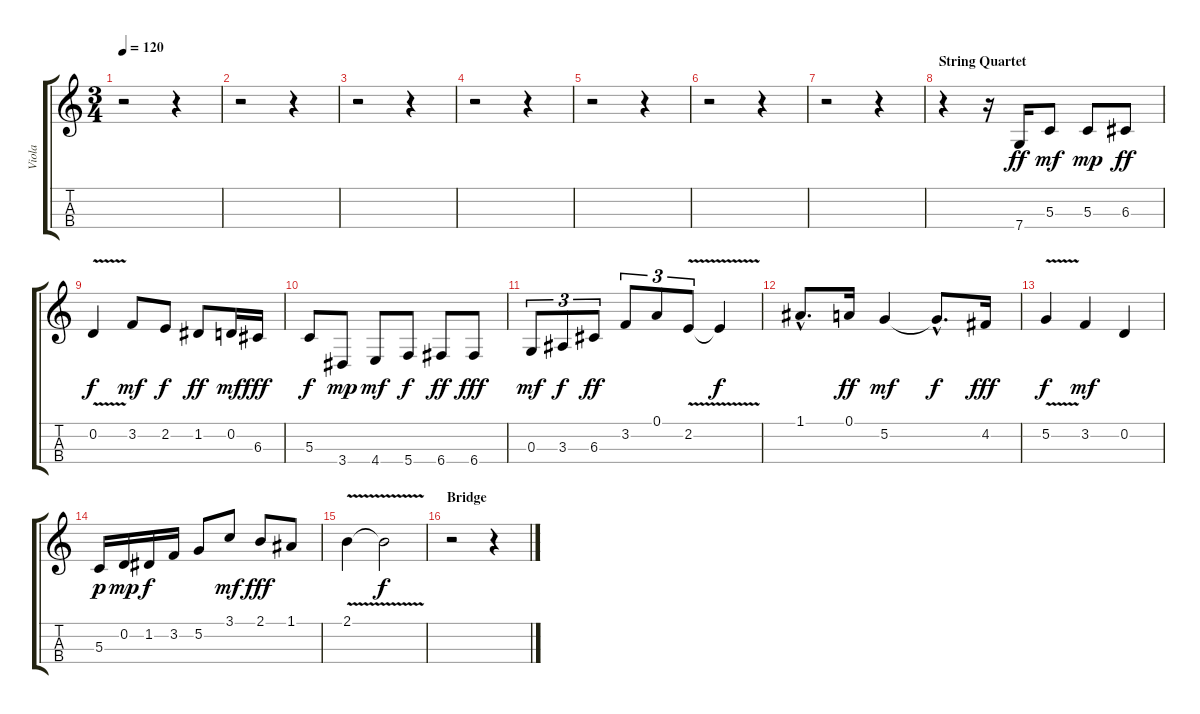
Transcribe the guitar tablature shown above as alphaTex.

\track ("Viola" "Viola") {instrument viola}
\staff {score tabs}
\tuning (A4 D4 G3 C3) {hide}
\ts (3 4)
\tempo 120
\clef g2
\ks c
r.2{dy ff} r.4 |
r.2 r.4 |
r.2 r.4 |
r.2 r.4 |
r.2 r.4 |
r.2 r.4 |
r.2 r.4 |
\section ("" "String Quartet")
r.4 r.16 7.4.16 5.3.8{dy mf} 5.3.8{dy mp} 6.3.8{dy ff} |
0.2{v}.4{dy f} 3.2.8{dy mf} 2.2.8{dy f} 1.2.8{dy ff} 0.2.16{dy mf} 6.3.16{dy fff} |
5.3.8{dy f volume 13} 3.4.8{dy mp} 4.4.8{dy mf} 5.4.8{dy f} 6.4.8{dy ff} 6.4.8{dy fff} |
0.3.8{tu (3 2) dy mf} 3.3.8{tu (3 2) dy f} 6.3.8{tu (3 2) dy ff} 3.2.8{tu (3 2)} 0.1.8{tu (3 2)} 2.2{v}.8{tu (3 2)} 2.2{t}.4{dy f} |
1.1{hac}.8{d} 0.1.16{dy ff} 5.2.4{dy mf} 5.2{hac t}.8{d dy f} 4.2.16{dy fff} |
5.2{v}.4{dy f} 3.2.4{dy mf} 0.2.4 |
5.3.16{dy p} 0.2.16{dy mp} 1.2.16{dy f} 3.2.16 5.2.8 3.1.8{dy mf} 2.1.8{dy fff} 1.1.8 |
2.1{v}.4{volume 9} 2.1{t}.2{dy f volume 16} |
\section ("" "Bridge")
r.2 r.4
